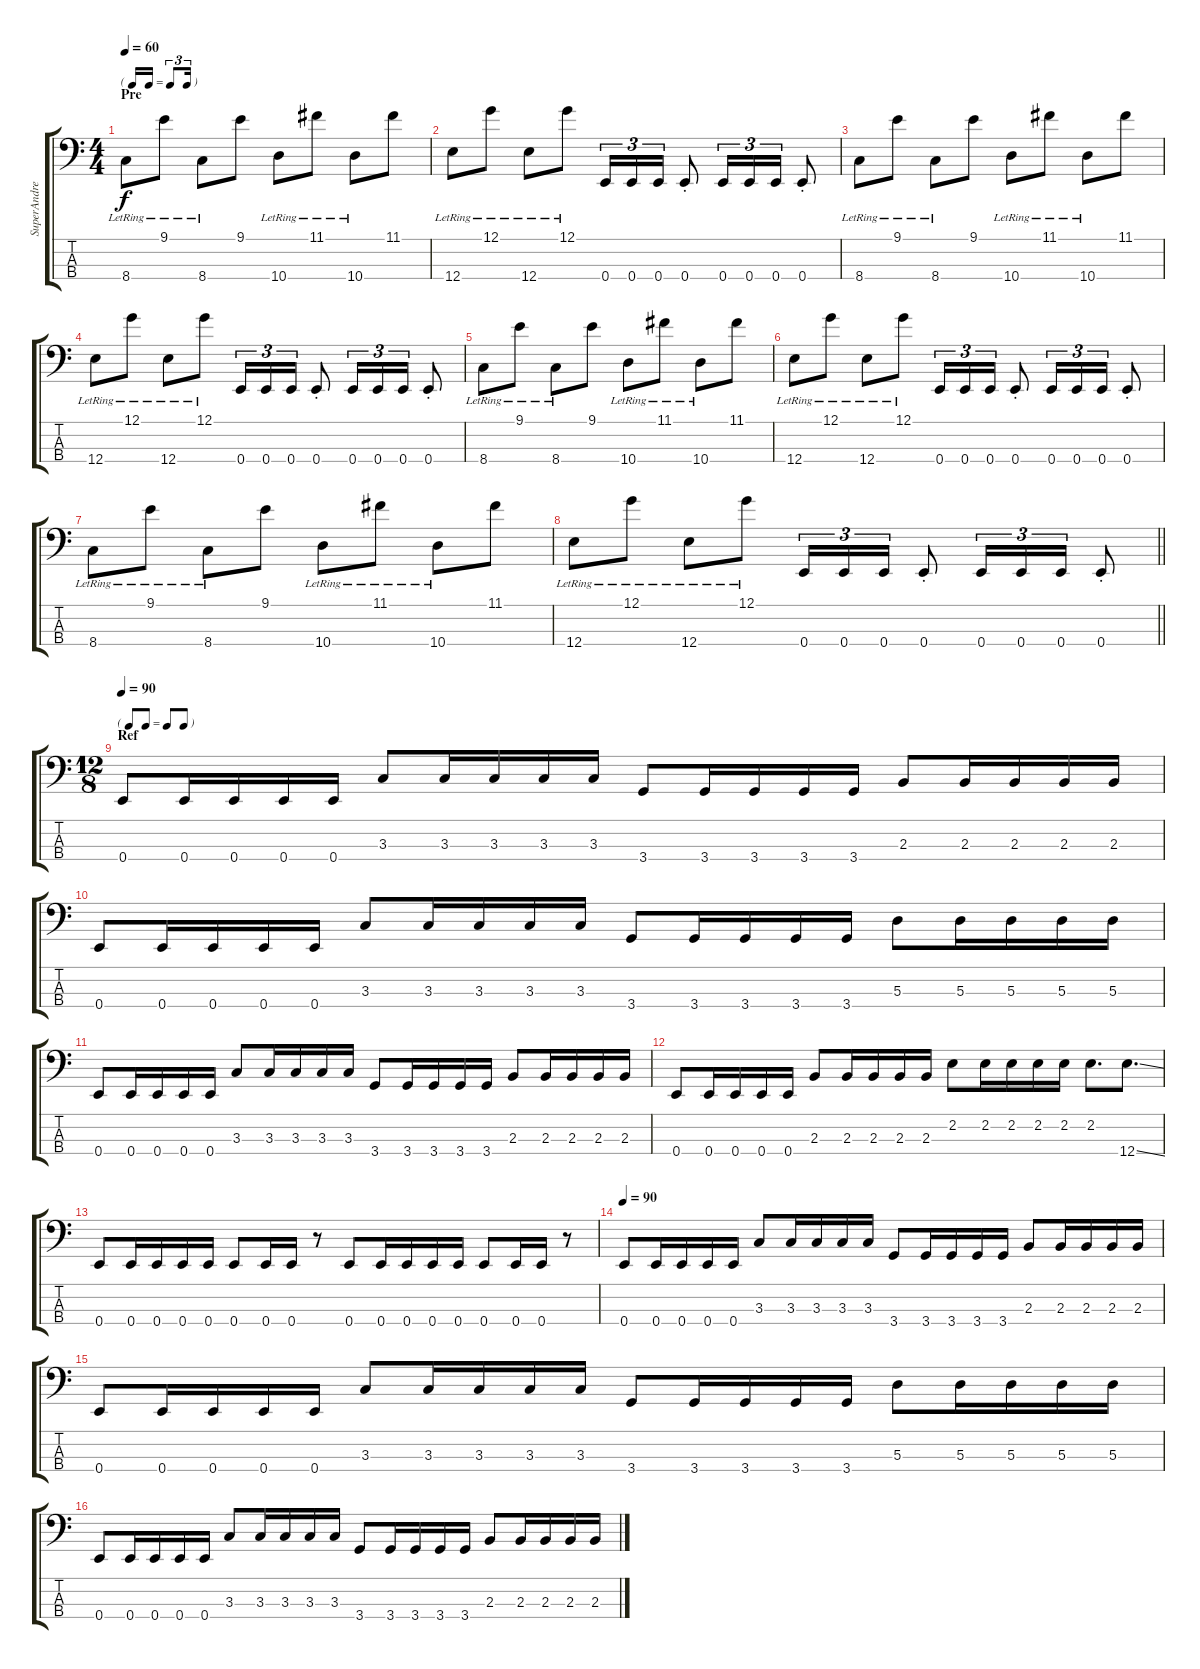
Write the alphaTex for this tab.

\track ("SuperAndreas" "SuperAndre") {instrument electricbassfinger}
\staff {score tabs}
\tuning (G2 D2 A1 E1) {hide}
\ts (4 4)
\tf triplet16th
\section ("" "Pre")
\tempo 60
\clef f4
\ks c
8.4{lr}.8{dy f} 9.1{lr}.8 8.4{lr}.8 9.1.8 10.4{lr}.8 11.1{lr}.8 10.4{lr}.8 11.1.8 |
12.4{lr}.8 12.1{lr}.8 12.4{lr}.8 12.1{lr}.8 0.4.16{tu (3 2)} 0.4.16{tu (3 2)} 0.4.16{tu (3 2)} 0.4{st}.8 0.4.16{tu (3 2)} 0.4.16{tu (3 2)} 0.4.16{tu (3 2)} 0.4{st}.8 |
8.4{lr}.8 9.1{lr}.8 8.4{lr}.8 9.1.8 10.4{lr}.8 11.1{lr}.8 10.4{lr}.8 11.1.8 |
12.4{lr}.8 12.1{lr}.8 12.4{lr}.8 12.1{lr}.8 0.4.16{tu (3 2)} 0.4.16{tu (3 2)} 0.4.16{tu (3 2)} 0.4{st}.8 0.4.16{tu (3 2)} 0.4.16{tu (3 2)} 0.4.16{tu (3 2)} 0.4{st}.8 |
8.4{lr}.8 9.1{lr}.8 8.4{lr}.8 9.1.8 10.4{lr}.8 11.1{lr}.8 10.4{lr}.8 11.1.8 |
12.4{lr}.8 12.1{lr}.8 12.4{lr}.8 12.1{lr}.8 0.4.16{tu (3 2)} 0.4.16{tu (3 2)} 0.4.16{tu (3 2)} 0.4{st}.8 0.4.16{tu (3 2)} 0.4.16{tu (3 2)} 0.4.16{tu (3 2)} 0.4{st}.8 |
8.4{lr}.8 9.1{lr}.8 8.4{lr}.8 9.1.8 10.4{lr}.8 11.1{lr}.8 10.4{lr}.8 11.1.8 |
\barLineRight lightlight
12.4{lr}.8 12.1{lr}.8 12.4{lr}.8 12.1{lr}.8 0.4.16{tu (3 2)} 0.4.16{tu (3 2)} 0.4.16{tu (3 2)} 0.4{st}.8 0.4.16{tu (3 2)} 0.4.16{tu (3 2)} 0.4.16{tu (3 2)} 0.4{st}.8 |
\ts (12 8)
\tf none
\section ("" "Ref")
\tempo 90
0.4.8 0.4.16 0.4.16 0.4.16 0.4.16 3.3.8 3.3.16 3.3.16 3.3.16 3.3.16 3.4.8 3.4.16 3.4.16 3.4.16 3.4.16 2.3.8 2.3.16 2.3.16 2.3.16 2.3.16 |
0.4.8 0.4.16 0.4.16 0.4.16 0.4.16 3.3.8 3.3.16 3.3.16 3.3.16 3.3.16 3.4.8 3.4.16 3.4.16 3.4.16 3.4.16 5.3.8 5.3.16 5.3.16 5.3.16 5.3.16 |
0.4.8 0.4.16 0.4.16 0.4.16 0.4.16 3.3.8 3.3.16 3.3.16 3.3.16 3.3.16 3.4.8 3.4.16 3.4.16 3.4.16 3.4.16 2.3.8 2.3.16 2.3.16 2.3.16 2.3.16 |
0.4.8 0.4.16 0.4.16 0.4.16 0.4.16 2.3.8 2.3.16 2.3.16 2.3.16 2.3.16 2.2.8 2.2.16 2.2.16 2.2.16 2.2.16 2.2.8{d} 12.4{ss}.8{d} |
0.4.8 0.4.16 0.4.16 0.4.16 0.4.16 0.4.8 0.4.16 0.4.16 r.8 0.4.8 0.4.16 0.4.16 0.4.16 0.4.16 0.4.8 0.4.16 0.4.16 r.8 |
\tempo 90
0.4.8 0.4.16 0.4.16 0.4.16 0.4.16 3.3.8 3.3.16 3.3.16 3.3.16 3.3.16 3.4.8 3.4.16 3.4.16 3.4.16 3.4.16 2.3.8 2.3.16 2.3.16 2.3.16 2.3.16 |
0.4.8 0.4.16 0.4.16 0.4.16 0.4.16 3.3.8 3.3.16 3.3.16 3.3.16 3.3.16 3.4.8 3.4.16 3.4.16 3.4.16 3.4.16 5.3.8 5.3.16 5.3.16 5.3.16 5.3.16 |
0.4.8 0.4.16 0.4.16 0.4.16 0.4.16 3.3.8 3.3.16 3.3.16 3.3.16 3.3.16 3.4.8 3.4.16 3.4.16 3.4.16 3.4.16 2.3.8 2.3.16 2.3.16 2.3.16 2.3.16
